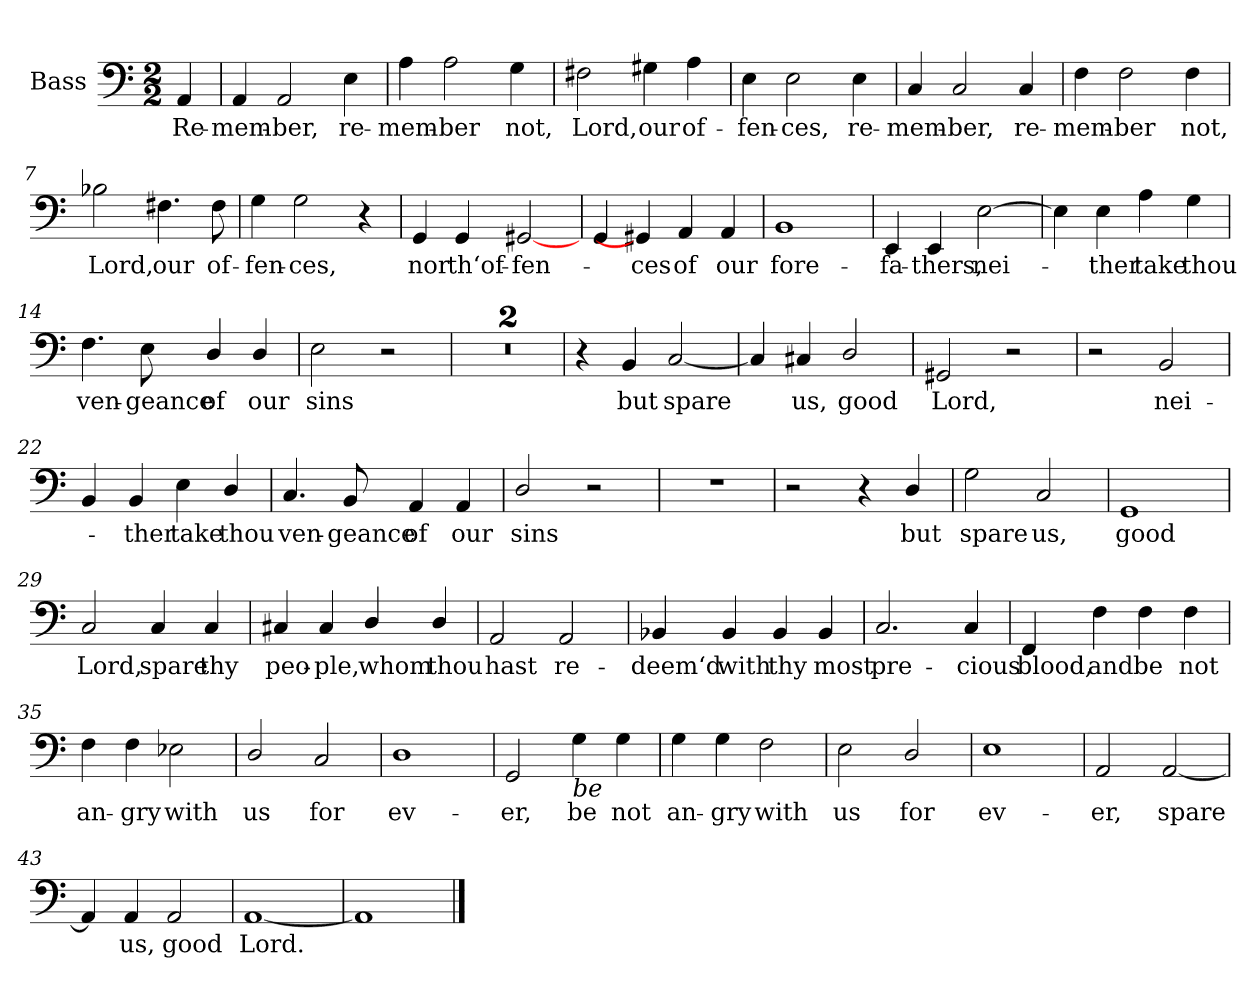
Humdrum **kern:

**kern	**text
*part1	*part1
*staff1	*staff1
*I"Bass	*
*I'B.	*
*clefF4	*
*k[]	*
*M2/2	*
*MM100	*
=	=
!	!LO:LY:b
4AA/	-Re-
=1	=1
!	!LO:LY:b
4AA/	-mem-
!	!LO:LY:b
2AA/	-ber,
!	!LO:LY:b
4E\	re-
=2	=2
!	!LO:LY:b
4A\	-mem-
!	!LO:LY:b
2A\	-ber
!	!LO:LY:b
4G\	not,
=3	=3
!	!LO:LY:b
2F#X\	Lord,
!	!LO:LY:b
4G#X\	our
!	!LO:LY:b
4A\	of-
=4	=4
!	!LO:LY:b
4E\	-fen-
!	!LO:LY:b
2E\	-ces,
!	!LO:LY:b
4E\	re-
=5	=5
!	!LO:LY:b
4C/	-mem-
!	!LO:LY:b
2C/	-ber,
!	!LO:LY:b
4C/	re-
!!LO:LB:g=z
=6	=6
!	!LO:LY:b
4F\	-mem-
!	!LO:LY:b
2F\	-ber
!	!LO:LY:b
4F\	not,
=7	=7
!	!LO:LY:b
2B-X\	Lord,
!	!LO:LY:b
4.F#X\	our
!	!LO:LY:b
8F#\	of-
=8	=8
!	!LO:LY:b
4G\	-fen-
!	!LO:LY:b
2G\	-ces,
4r	.
=9	=9
!	!LO:LY:b
4GG/	nor
!	!LO:LY:b
4GG/	th‘of-
!	!LO:LY:b
[2GG#X/	-fen-
=10	=10
4GG/	.
!	!LO:LY:b
4GG#X/]	-ces
!	!LO:LY:b
4AA/	of
!	!LO:LY:b
4AA/	our
=11	=11
!	!LO:LY:b
1BB	fore-
!!LO:LB:g=z
=12	=12
!	!LO:LY:b
4EE/	-fa-
!	!LO:LY:b
4EE/	-thers,
!	!LO:LY:b
[2E\	nei-
=13	=13
4E\]	.
!	!LO:LY:b
4E\	-ther
!	!LO:LY:b
4A\	take
!	!LO:LY:b
4G\	thou
=14	=14
!	!LO:LY:b
4.F\	ven-
!	!LO:LY:b
8E\	-geance
!	!LO:LY:b
4D/	of
!	!LO:LY:b
4D/	our
=15	=15
!	!LO:LY:b
2E\	sins
2r	.
=16	=16
1r	.
=17	=17
1r	.
=18	=18
4r	.
!	!LO:LY:b
4BB/	-but
!	!LO:LY:b
[2C/	spare
!!LO:LB:g=z
=19	=19
4C/]	.
!	!LO:LY:b
4C#X/	us,
!	!LO:LY:b
2D/	good
=20	=20
!	!LO:LY:b
2GG#X/	Lord,
2r	.
=21	=21
2r	.
!	!LO:LY:b
2BB/	nei-
=22	=22
4BB/	.
!	!LO:LY:b
4BB/	-ther
!	!LO:LY:b
4E\	take
!	!LO:LY:b
4D/	thou
=23	=23
!	!LO:LY:b
4.C/	ven-
!	!LO:LY:b
8BB/	-geance
!	!LO:LY:b
4AA/	of
!	!LO:LY:b
4AA/	our
=24	=24
!	!LO:LY:b
2D/	sins
2r	.
=25	=25
1r	.
!!LO:LB:g=z
=26	=26
2r	.
4r	.
!	!LO:LY:b
4D/	but
=27	=27
!	!LO:LY:b
2G\	spare
!	!LO:LY:b
2C/	us,
=28	=28
!	!LO:LY:b
1GG	good
=29	=29
!	!LO:LY:b
2C/	Lord,
!	!LO:LY:b
4C/	spare
!	!LO:LY:b
4C/	thy
=30	=30
!	!LO:LY:b
4C#X/	peo-
!	!LO:LY:b
4C#/	-ple,
!	!LO:LY:b
4D/	whom
!	!LO:LY:b
4D/	thou
=31	=31
!	!LO:LY:b
2AA/	hast
!	!LO:LY:b
2AA/	re-
!!LO:LB:g=z
=32	=32
!	!LO:LY:b
4BB-X/	-deem‘d
!	!LO:LY:b
4BB-/	with
!	!LO:LY:b
4BB-/	thy
!	!LO:LY:b
4BB-/	most
=33	=33
!	!LO:LY:b
2.C/	pre-
!	!LO:LY:b
4C/	-cious
=34	=34
!	!LO:LY:b
4FF/	blood,
!	!LO:LY:b
4F\	and
!	!LO:LY:b
4F\	be
!	!LO:LY:b
4F\	not
=35	=35
!	!LO:LY:b
4F\	an-
!	!LO:LY:b
4F\	-gry
!	!LO:LY:b
2E-X\	with
=36	=36
!	!LO:LY:b
2D/	us
!	!LO:LY:b
2C/	for
=37	=37
!	!LO:LY:b
1D	ev-
!!LO:LB:g=z
=38	=38
!	!LO:LY:b
2GG/	-er,
!LO:TX:b:i:t=be	!
!	!LO:LY:b
4G\	be
!	!LO:LY:b
4G\	not
=39	=39
!	!LO:LY:b
4G\	an-
!	!LO:LY:b
4G\	-gry
!	!LO:LY:b
2F\	with
=40	=40
!	!LO:LY:b
2E\	us
!	!LO:LY:b
2D/	for
=41	=41
!	!LO:LY:b
1E	ev-
=42	=42
!	!LO:LY:b
2AA/	-er,
!	!LO:LY:b
[2AA/	spare
=43	=43
4AA/]	.
!	!LO:LY:b
4AA/	us,
!	!LO:LY:b
2AA/	good
=44	=44
!	!LO:LY:b
[1AA	Lord.
=45	=45
1AA]	.
==	==
*-	*-
